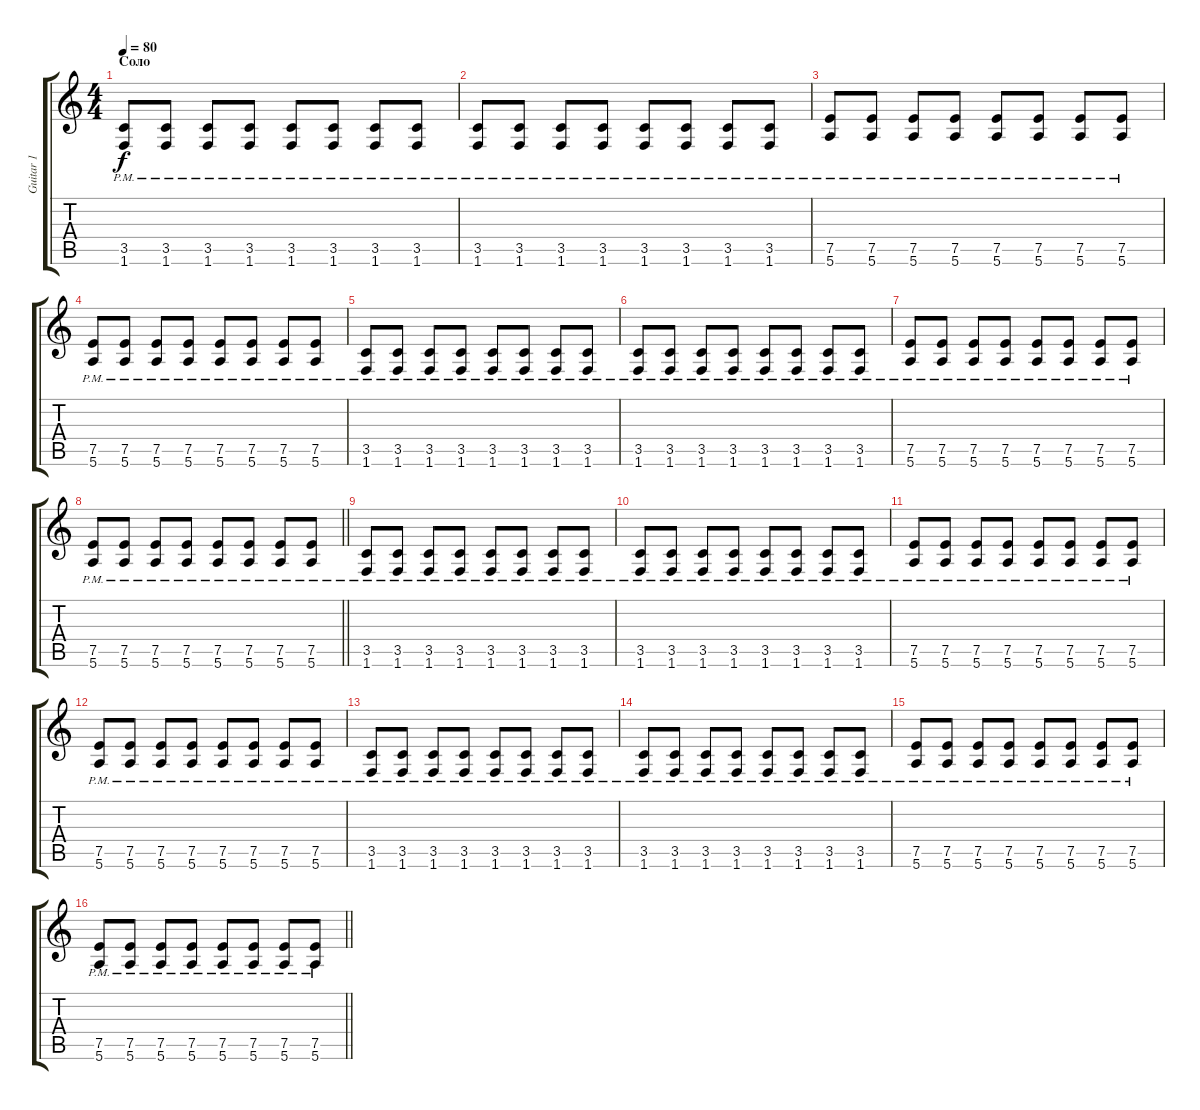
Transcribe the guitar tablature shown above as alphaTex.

\track ("Guitar 1" "Guitar 1") {instrument electricguitarclean}
\staff {score tabs}
\tuning (E4 B3 G3 D3 A2 E2) {hide}
\ts (4 4)
\section ("" "Соло")
\tempo 80
\clef g2
\ks c
(3.5{pm} 1.6{pm}).8{dy f instrument distortionguitar} (3.5{pm} 1.6{pm}).8 (3.5{pm} 1.6{pm}).8 (3.5{pm} 1.6{pm}).8 (3.5{pm} 1.6{pm}).8 (3.5{pm} 1.6{pm}).8 (3.5{pm} 1.6{pm}).8 (3.5{pm} 1.6{pm}).8 |
(3.5{pm} 1.6{pm}).8 (3.5{pm} 1.6{pm}).8 (3.5{pm} 1.6{pm}).8 (3.5{pm} 1.6{pm}).8 (3.5{pm} 1.6{pm}).8 (3.5{pm} 1.6{pm}).8 (3.5{pm} 1.6{pm}).8 (3.5{pm} 1.6{pm}).8 |
(7.5{pm} 5.6{pm}).8 (7.5{pm} 5.6{pm}).8 (7.5{pm} 5.6{pm}).8 (7.5{pm} 5.6{pm}).8 (7.5{pm} 5.6{pm}).8 (7.5{pm} 5.6{pm}).8 (7.5{pm} 5.6{pm}).8 (7.5{pm} 5.6{pm}).8 |
(7.5{pm} 5.6{pm}).8 (7.5{pm} 5.6{pm}).8 (7.5{pm} 5.6{pm}).8 (7.5{pm} 5.6{pm}).8 (7.5{pm} 5.6{pm}).8 (7.5{pm} 5.6{pm}).8 (7.5{pm} 5.6{pm}).8 (7.5{pm} 5.6{pm}).8 |
(3.5{pm} 1.6{pm}).8{instrument distortionguitar} (3.5{pm} 1.6{pm}).8 (3.5{pm} 1.6{pm}).8 (3.5{pm} 1.6{pm}).8 (3.5{pm} 1.6{pm}).8 (3.5{pm} 1.6{pm}).8 (3.5{pm} 1.6{pm}).8 (3.5{pm} 1.6{pm}).8 |
(3.5{pm} 1.6{pm}).8 (3.5{pm} 1.6{pm}).8 (3.5{pm} 1.6{pm}).8 (3.5{pm} 1.6{pm}).8 (3.5{pm} 1.6{pm}).8 (3.5{pm} 1.6{pm}).8 (3.5{pm} 1.6{pm}).8 (3.5{pm} 1.6{pm}).8 |
(7.5{pm} 5.6{pm}).8 (7.5{pm} 5.6{pm}).8 (7.5{pm} 5.6{pm}).8 (7.5{pm} 5.6{pm}).8 (7.5{pm} 5.6{pm}).8 (7.5{pm} 5.6{pm}).8 (7.5{pm} 5.6{pm}).8 (7.5{pm} 5.6{pm}).8 |
\barLineRight lightlight
(7.5{pm} 5.6{pm}).8 (7.5{pm} 5.6{pm}).8 (7.5{pm} 5.6{pm}).8 (7.5{pm} 5.6{pm}).8 (7.5{pm} 5.6{pm}).8 (7.5{pm} 5.6{pm}).8 (7.5{pm} 5.6{pm}).8 (7.5{pm} 5.6{pm}).8 |
(3.5{pm} 1.6{pm}).8{instrument distortionguitar} (3.5{pm} 1.6{pm}).8 (3.5{pm} 1.6{pm}).8 (3.5{pm} 1.6{pm}).8 (3.5{pm} 1.6{pm}).8 (3.5{pm} 1.6{pm}).8 (3.5{pm} 1.6{pm}).8 (3.5{pm} 1.6{pm}).8 |
(3.5{pm} 1.6{pm}).8 (3.5{pm} 1.6{pm}).8 (3.5{pm} 1.6{pm}).8 (3.5{pm} 1.6{pm}).8 (3.5{pm} 1.6{pm}).8 (3.5{pm} 1.6{pm}).8 (3.5{pm} 1.6{pm}).8 (3.5{pm} 1.6{pm}).8 |
(7.5{pm} 5.6{pm}).8 (7.5{pm} 5.6{pm}).8 (7.5{pm} 5.6{pm}).8 (7.5{pm} 5.6{pm}).8 (7.5{pm} 5.6{pm}).8 (7.5{pm} 5.6{pm}).8 (7.5{pm} 5.6{pm}).8 (7.5{pm} 5.6{pm}).8 |
(7.5{pm} 5.6{pm}).8 (7.5{pm} 5.6{pm}).8 (7.5{pm} 5.6{pm}).8 (7.5{pm} 5.6{pm}).8 (7.5{pm} 5.6{pm}).8 (7.5{pm} 5.6{pm}).8 (7.5{pm} 5.6{pm}).8 (7.5{pm} 5.6{pm}).8 |
(3.5{pm} 1.6{pm}).8{instrument distortionguitar} (3.5{pm} 1.6{pm}).8 (3.5{pm} 1.6{pm}).8 (3.5{pm} 1.6{pm}).8 (3.5{pm} 1.6{pm}).8 (3.5{pm} 1.6{pm}).8 (3.5{pm} 1.6{pm}).8 (3.5{pm} 1.6{pm}).8 |
(3.5{pm} 1.6{pm}).8 (3.5{pm} 1.6{pm}).8 (3.5{pm} 1.6{pm}).8 (3.5{pm} 1.6{pm}).8 (3.5{pm} 1.6{pm}).8 (3.5{pm} 1.6{pm}).8 (3.5{pm} 1.6{pm}).8 (3.5{pm} 1.6{pm}).8 |
(7.5{pm} 5.6{pm}).8 (7.5{pm} 5.6{pm}).8 (7.5{pm} 5.6{pm}).8 (7.5{pm} 5.6{pm}).8 (7.5{pm} 5.6{pm}).8 (7.5{pm} 5.6{pm}).8 (7.5{pm} 5.6{pm}).8 (7.5{pm} 5.6{pm}).8 |
\barLineRight lightlight
(7.5{pm} 5.6{pm}).8 (7.5{pm} 5.6{pm}).8 (7.5{pm} 5.6{pm}).8 (7.5{pm} 5.6{pm}).8 (7.5{pm} 5.6{pm}).8 (7.5{pm} 5.6{pm}).8 (7.5{pm} 5.6{pm}).8 (7.5{pm} 5.6{pm}).8
